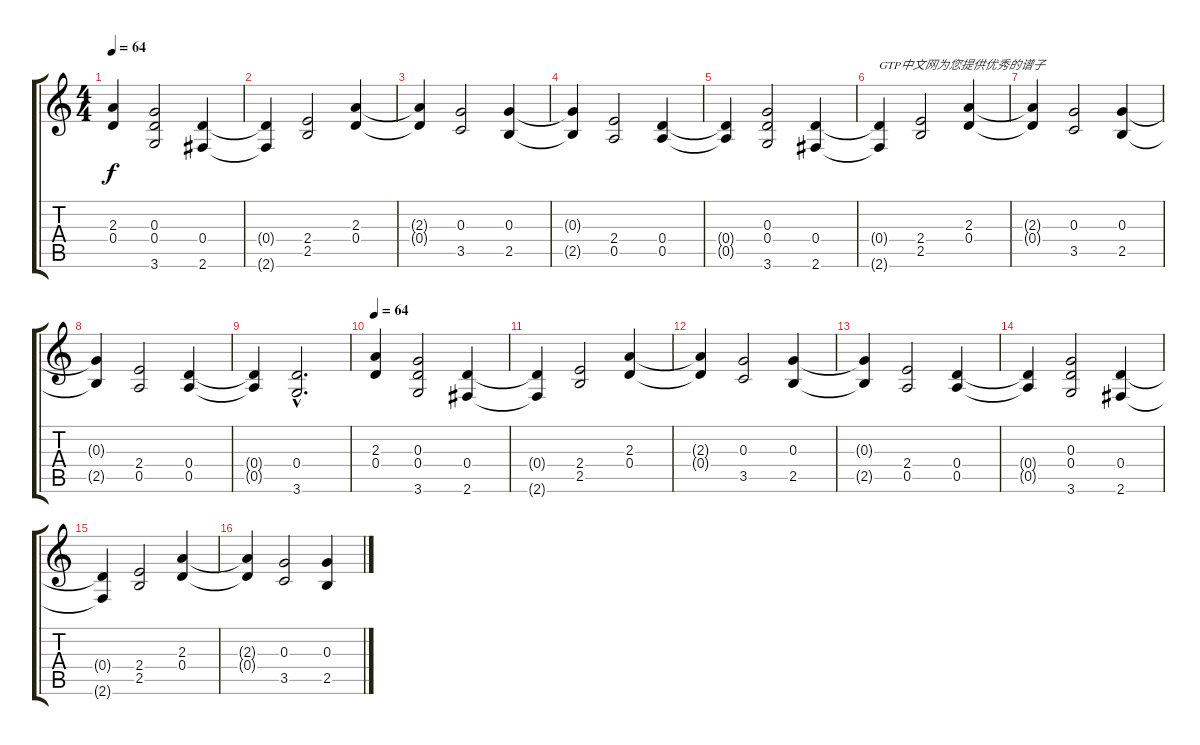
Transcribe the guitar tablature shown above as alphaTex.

\track "" {instrument distortionguitar}
\staff {score tabs}
\tuning (E4 B3 G3 D3 A2 E2) {hide}
\ts (4 4)
\tempo 64
\clef g2
\ks c
(2.3 0.4).4{dy f instrument distortionguitar} (0.3 0.4 3.6).2 (0.4 2.6).4 |
(0.4{t} 2.6{t}).4 (2.4 2.5).2 (2.3 0.4).4 |
(2.3{t} 0.4{t}).4 (0.3 3.5).2 (0.3 2.5).4 |
(0.3{t} 2.5{t}).4 (2.4 0.5).2 (0.4 0.5).4 |
(0.4{t} 0.5{t}).4 (0.3 0.4 3.6).2 (0.4 2.6).4 |
(0.4{t} 2.6{t}).4{txt "GTP中文网为您提供优秀的谱子"} (2.4 2.5).2 (2.3 0.4).4 |
(2.3{t} 0.4{t}).4 (0.3 3.5).2 (0.3 2.5).4 |
(0.3{t} 2.5{t}).4 (2.4 0.5).2 (0.4 0.5).4 |
(0.4{t} 0.5{t}).4 (0.4{hac} 3.6{hac}).2{d} |
\tempo 64
(2.3 0.4).4 (0.3 0.4 3.6).2 (0.4 2.6).4 |
(0.4{t} 2.6{t}).4 (2.4 2.5).2 (2.3 0.4).4 |
(2.3{t} 0.4{t}).4 (0.3 3.5).2 (0.3 2.5).4 |
(0.3{t} 2.5{t}).4 (2.4 0.5).2 (0.4 0.5).4 |
(0.4{t} 0.5{t}).4 (0.3 0.4 3.6).2 (0.4 2.6).4 |
(0.4{t} 2.6{t}).4 (2.4 2.5).2 (2.3 0.4).4 |
(2.3{t} 0.4{t}).4 (0.3 3.5).2 (0.3 2.5).4
